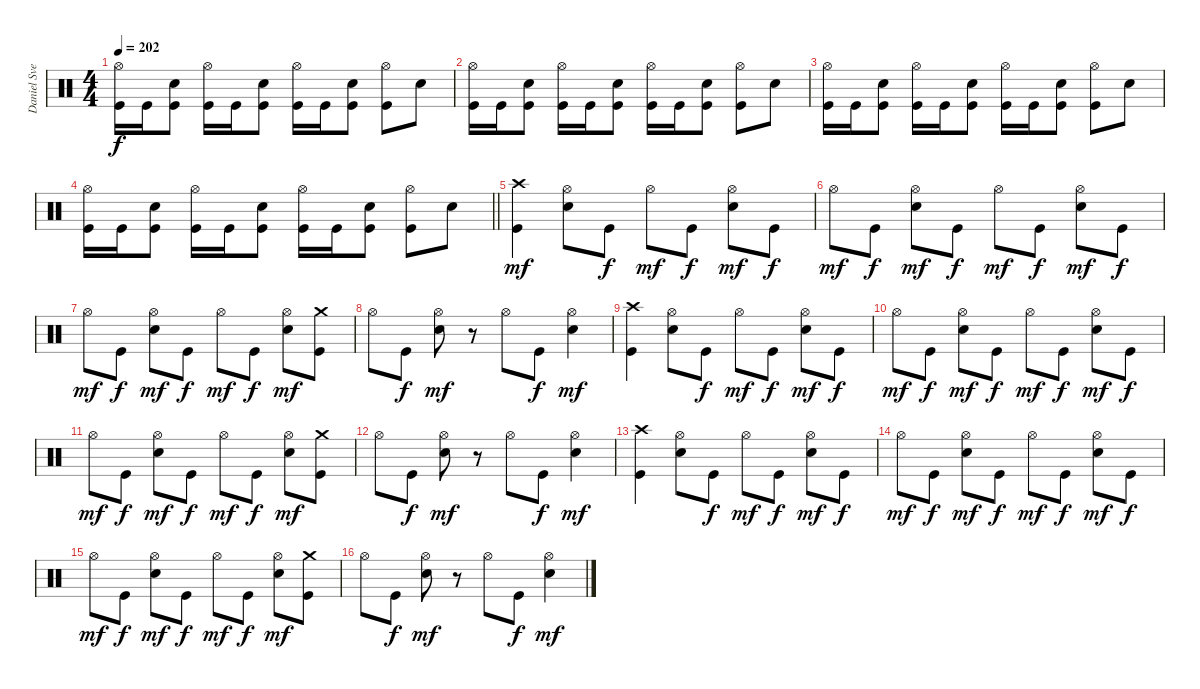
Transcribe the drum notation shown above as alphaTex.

\track ("Daniel Svensson" "Daniel Sve") {instrument percussion}
\staff {score}
\articulation defaults
\ts (4 4)
\tempo 202
\clef neutral
\ks c
("Hi-Hat (open)" "Kick (hit)").16{dy f} "Kick (hit)".16 ("Electric Snare (hit)" "Kick (hit)").8 ("Hi-Hat (open)" "Kick (hit)").16 "Kick (hit)".16 ("Electric Snare (hit)" "Kick (hit)").8 ("Hi-Hat (open)" "Kick (hit)").16 "Kick (hit)".16 ("Electric Snare (hit)" "Kick (hit)").8 ("Hi-Hat (open)" "Kick (hit)").8 "Electric Snare (hit)".8 |
("Hi-Hat (open)" "Kick (hit)").16 "Kick (hit)".16 ("Electric Snare (hit)" "Kick (hit)").8 ("Hi-Hat (open)" "Kick (hit)").16 "Kick (hit)".16 ("Electric Snare (hit)" "Kick (hit)").8 ("Hi-Hat (open)" "Kick (hit)").16 "Kick (hit)".16 ("Electric Snare (hit)" "Kick (hit)").8 ("Hi-Hat (open)" "Kick (hit)").8 "Electric Snare (hit)".8 |
("Hi-Hat (open)" "Kick (hit)").16 "Kick (hit)".16 ("Electric Snare (hit)" "Kick (hit)").8 ("Hi-Hat (open)" "Kick (hit)").16 "Kick (hit)".16 ("Electric Snare (hit)" "Kick (hit)").8 ("Hi-Hat (open)" "Kick (hit)").16 "Kick (hit)".16 ("Electric Snare (hit)" "Kick (hit)").8 ("Hi-Hat (open)" "Kick (hit)").8 "Electric Snare (hit)".8 |
\barLineRight lightlight
("Hi-Hat (open)" "Kick (hit)").16 "Kick (hit)".16 ("Electric Snare (hit)" "Kick (hit)").8 ("Hi-Hat (open)" "Kick (hit)").16 "Kick (hit)".16 ("Electric Snare (hit)" "Kick (hit)").8 ("Hi-Hat (open)" "Kick (hit)").16 "Kick (hit)".16 ("Electric Snare (hit)" "Kick (hit)").8 ("Hi-Hat (open)" "Kick (hit)").8 "Electric Snare (hit)".8 |
("Kick (hit)" "Crash high (hit)").4{dy mf} ("Electric Snare (hit)" "Hi-Hat (open)").8 "Kick (hit)".8{dy f} "Hi-Hat (open)".8{dy mf} "Kick (hit)".8{dy f} ("Electric Snare (hit)" "Hi-Hat (open)").8{dy mf} "Kick (hit)".8{dy f} |
"Hi-Hat (open)".8{dy mf} "Kick (hit)".8{dy f} ("Electric Snare (hit)" "Hi-Hat (open)").8{dy mf} "Kick (hit)".8{dy f} "Hi-Hat (open)".8{dy mf} "Kick (hit)".8{dy f} ("Electric Snare (hit)" "Hi-Hat (open)").8{dy mf} "Kick (hit)".8{dy f} |
"Hi-Hat (open)".8{dy mf} "Kick (hit)".8{dy f} ("Electric Snare (hit)" "Hi-Hat (open)").8{dy mf} "Kick (hit)".8{dy f} "Hi-Hat (open)".8{dy mf} "Kick (hit)".8{dy f} ("Electric Snare (hit)" "Hi-Hat (open)").8{dy mf} ("Kick (hit)" "Crash medium (hit)").8 |
"Hi-Hat (open)".8 "Kick (hit)".8{dy f} ("Electric Snare (hit)" "Hi-Hat (open)").8{dy mf} r.8 "Hi-Hat (open)".8 "Kick (hit)".8{dy f} ("Electric Snare (hit)" "Hi-Hat (open)").4{dy mf} |
("Kick (hit)" "Crash high (hit)").4 ("Electric Snare (hit)" "Hi-Hat (open)").8 "Kick (hit)".8{dy f} "Hi-Hat (open)".8{dy mf} "Kick (hit)".8{dy f} ("Electric Snare (hit)" "Hi-Hat (open)").8{dy mf} "Kick (hit)".8{dy f} |
"Hi-Hat (open)".8{dy mf} "Kick (hit)".8{dy f} ("Electric Snare (hit)" "Hi-Hat (open)").8{dy mf} "Kick (hit)".8{dy f} "Hi-Hat (open)".8{dy mf} "Kick (hit)".8{dy f} ("Electric Snare (hit)" "Hi-Hat (open)").8{dy mf} "Kick (hit)".8{dy f} |
"Hi-Hat (open)".8{dy mf} "Kick (hit)".8{dy f} ("Electric Snare (hit)" "Hi-Hat (open)").8{dy mf} "Kick (hit)".8{dy f} "Hi-Hat (open)".8{dy mf} "Kick (hit)".8{dy f} ("Electric Snare (hit)" "Hi-Hat (open)").8{dy mf} ("Kick (hit)" "Crash medium (hit)").8 |
"Hi-Hat (open)".8 "Kick (hit)".8{dy f} ("Electric Snare (hit)" "Hi-Hat (open)").8{dy mf} r.8 "Hi-Hat (open)".8 "Kick (hit)".8{dy f} ("Electric Snare (hit)" "Hi-Hat (open)").4{dy mf} |
("Kick (hit)" "Crash high (hit)").4 ("Electric Snare (hit)" "Hi-Hat (open)").8 "Kick (hit)".8{dy f} "Hi-Hat (open)".8{dy mf} "Kick (hit)".8{dy f} ("Electric Snare (hit)" "Hi-Hat (open)").8{dy mf} "Kick (hit)".8{dy f} |
"Hi-Hat (open)".8{dy mf} "Kick (hit)".8{dy f} ("Electric Snare (hit)" "Hi-Hat (open)").8{dy mf} "Kick (hit)".8{dy f} "Hi-Hat (open)".8{dy mf} "Kick (hit)".8{dy f} ("Electric Snare (hit)" "Hi-Hat (open)").8{dy mf} "Kick (hit)".8{dy f} |
"Hi-Hat (open)".8{dy mf} "Kick (hit)".8{dy f} ("Electric Snare (hit)" "Hi-Hat (open)").8{dy mf} "Kick (hit)".8{dy f} "Hi-Hat (open)".8{dy mf} "Kick (hit)".8{dy f} ("Electric Snare (hit)" "Hi-Hat (open)").8{dy mf} ("Kick (hit)" "Crash medium (hit)").8 |
"Hi-Hat (open)".8 "Kick (hit)".8{dy f} ("Electric Snare (hit)" "Hi-Hat (open)").8{dy mf} r.8 "Hi-Hat (open)".8 "Kick (hit)".8{dy f} ("Electric Snare (hit)" "Hi-Hat (open)").4{dy mf}
